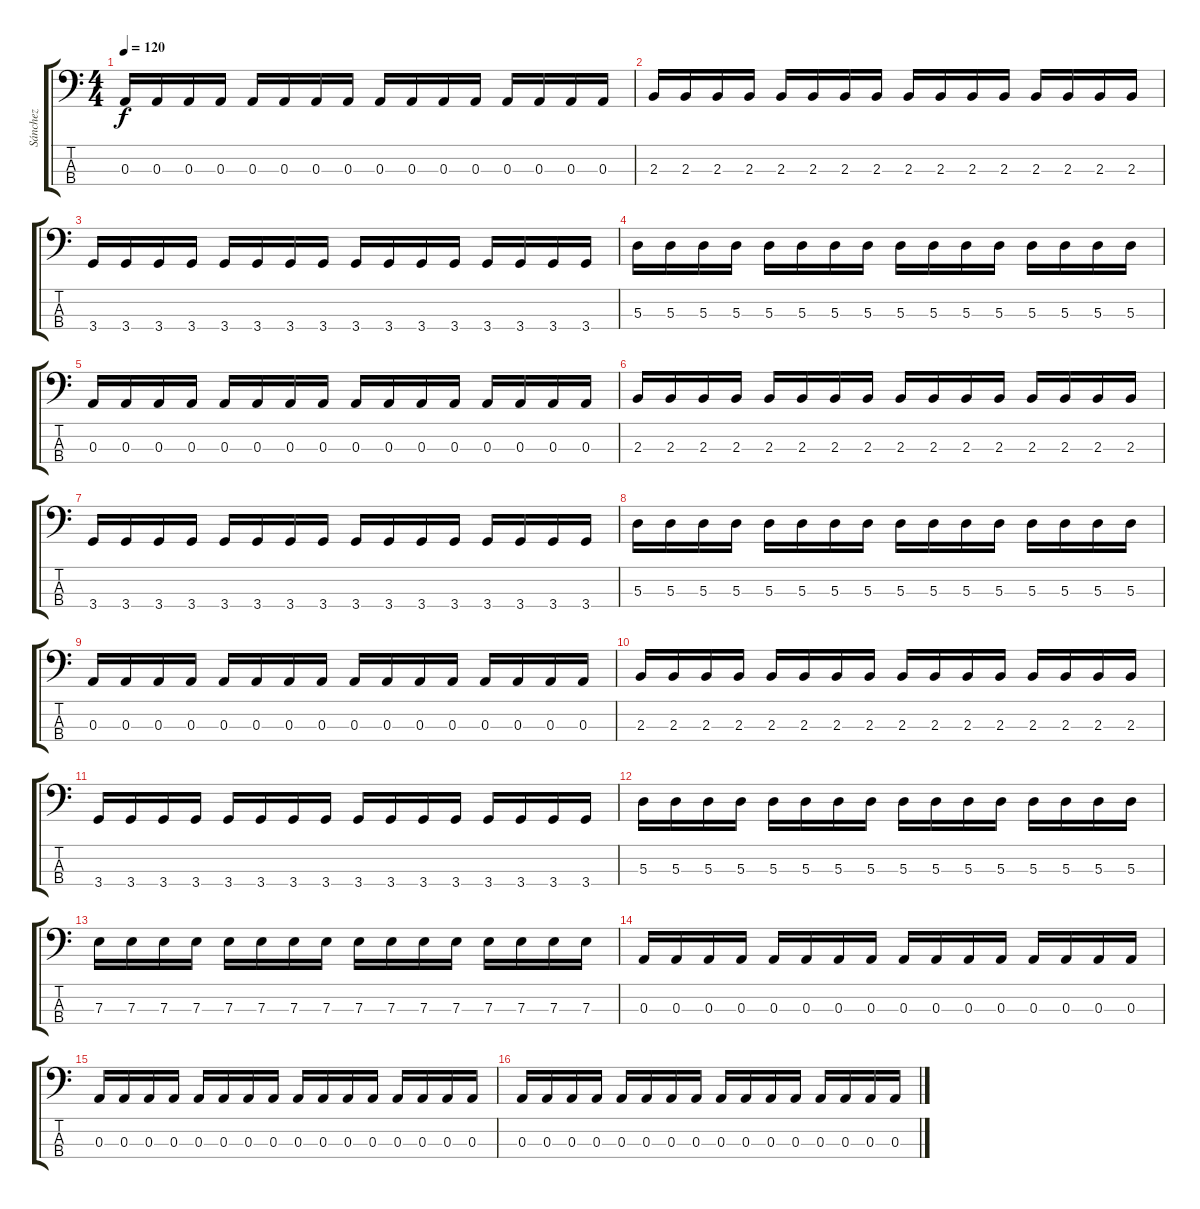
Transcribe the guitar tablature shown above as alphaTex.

\track ("Sánchez" "Sánchez") {instrument electricbassfinger}
\staff {score tabs}
\tuning (G2 D2 A1 E1) {hide}
\ts (4 4)
\tempo 120
\clef f4
\ks c
0.3.16{dy f} 0.3.16 0.3.16 0.3.16 0.3.16 0.3.16 0.3.16 0.3.16 0.3.16 0.3.16 0.3.16 0.3.16 0.3.16 0.3.16 0.3.16 0.3.16 |
2.3.16 2.3.16 2.3.16 2.3.16 2.3.16 2.3.16 2.3.16 2.3.16 2.3.16 2.3.16 2.3.16 2.3.16 2.3.16 2.3.16 2.3.16 2.3.16 |
3.4.16 3.4.16 3.4.16 3.4.16 3.4.16 3.4.16 3.4.16 3.4.16 3.4.16 3.4.16 3.4.16 3.4.16 3.4.16 3.4.16 3.4.16 3.4.16 |
5.3.16 5.3.16 5.3.16 5.3.16 5.3.16 5.3.16 5.3.16 5.3.16 5.3.16 5.3.16 5.3.16 5.3.16 5.3.16 5.3.16 5.3.16 5.3.16 |
0.3.16 0.3.16 0.3.16 0.3.16 0.3.16 0.3.16 0.3.16 0.3.16 0.3.16 0.3.16 0.3.16 0.3.16 0.3.16 0.3.16 0.3.16 0.3.16 |
2.3.16 2.3.16 2.3.16 2.3.16 2.3.16 2.3.16 2.3.16 2.3.16 2.3.16 2.3.16 2.3.16 2.3.16 2.3.16 2.3.16 2.3.16 2.3.16 |
3.4.16 3.4.16 3.4.16 3.4.16 3.4.16 3.4.16 3.4.16 3.4.16 3.4.16 3.4.16 3.4.16 3.4.16 3.4.16 3.4.16 3.4.16 3.4.16 |
5.3.16 5.3.16 5.3.16 5.3.16 5.3.16 5.3.16 5.3.16 5.3.16 5.3.16 5.3.16 5.3.16 5.3.16 5.3.16 5.3.16 5.3.16 5.3.16 |
0.3.16 0.3.16 0.3.16 0.3.16 0.3.16 0.3.16 0.3.16 0.3.16 0.3.16 0.3.16 0.3.16 0.3.16 0.3.16 0.3.16 0.3.16 0.3.16 |
2.3.16 2.3.16 2.3.16 2.3.16 2.3.16 2.3.16 2.3.16 2.3.16 2.3.16 2.3.16 2.3.16 2.3.16 2.3.16 2.3.16 2.3.16 2.3.16 |
3.4.16 3.4.16 3.4.16 3.4.16 3.4.16 3.4.16 3.4.16 3.4.16 3.4.16 3.4.16 3.4.16 3.4.16 3.4.16 3.4.16 3.4.16 3.4.16 |
5.3.16 5.3.16 5.3.16 5.3.16 5.3.16 5.3.16 5.3.16 5.3.16 5.3.16 5.3.16 5.3.16 5.3.16 5.3.16 5.3.16 5.3.16 5.3.16 |
7.3.16 7.3.16 7.3.16 7.3.16 7.3.16 7.3.16 7.3.16 7.3.16 7.3.16 7.3.16 7.3.16 7.3.16 7.3.16 7.3.16 7.3.16 7.3.16 |
0.3.16 0.3.16 0.3.16 0.3.16 0.3.16 0.3.16 0.3.16 0.3.16 0.3.16 0.3.16 0.3.16 0.3.16 0.3.16 0.3.16 0.3.16 0.3.16 |
0.3.16 0.3.16 0.3.16 0.3.16 0.3.16 0.3.16 0.3.16 0.3.16 0.3.16 0.3.16 0.3.16 0.3.16 0.3.16 0.3.16 0.3.16 0.3.16 |
0.3.16 0.3.16 0.3.16 0.3.16 0.3.16 0.3.16 0.3.16 0.3.16 0.3.16 0.3.16 0.3.16 0.3.16 0.3.16 0.3.16 0.3.16 0.3.16
